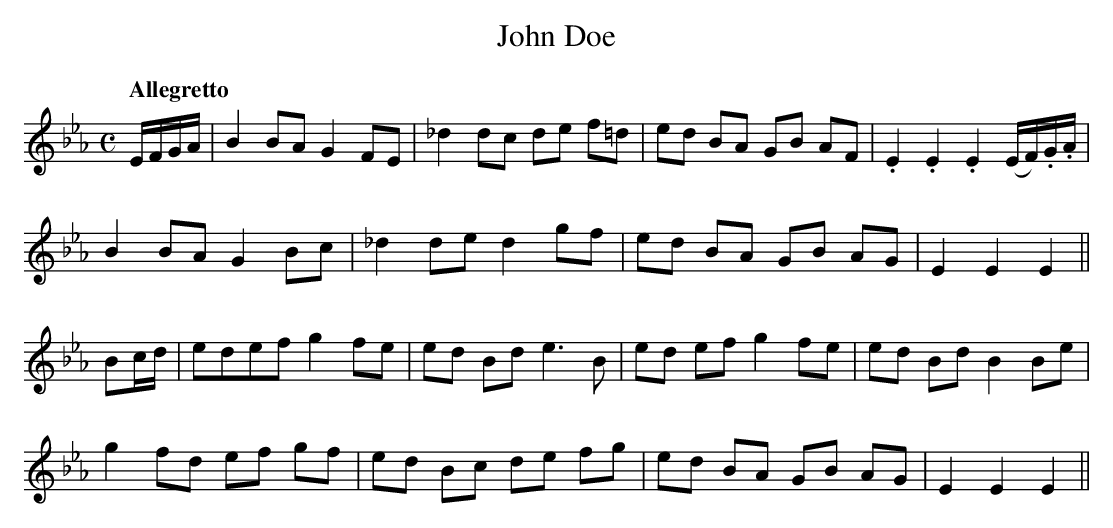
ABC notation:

X:1
T:John Doe
M:C
L:1/8
Q:"Allegretto"
K:Eb
E/F/G/A/ | B2 BA G2 FE | _d2 dc de f=d | ed BA GB AF | .E2.E2.E2 (E/F/).G/.A/ |
B2 BA G2 Bc | _d2 de d2 gf | ed BA GB AG | E2E2E2 ||
Bc/d/ | edef g2 fe | ed Bd e3B | ed ef g2 fe | ed Bd B2 Be |
g2 fd ef gf | ed Bc de fg | ed BA GB AG | E2E2E2 ||
